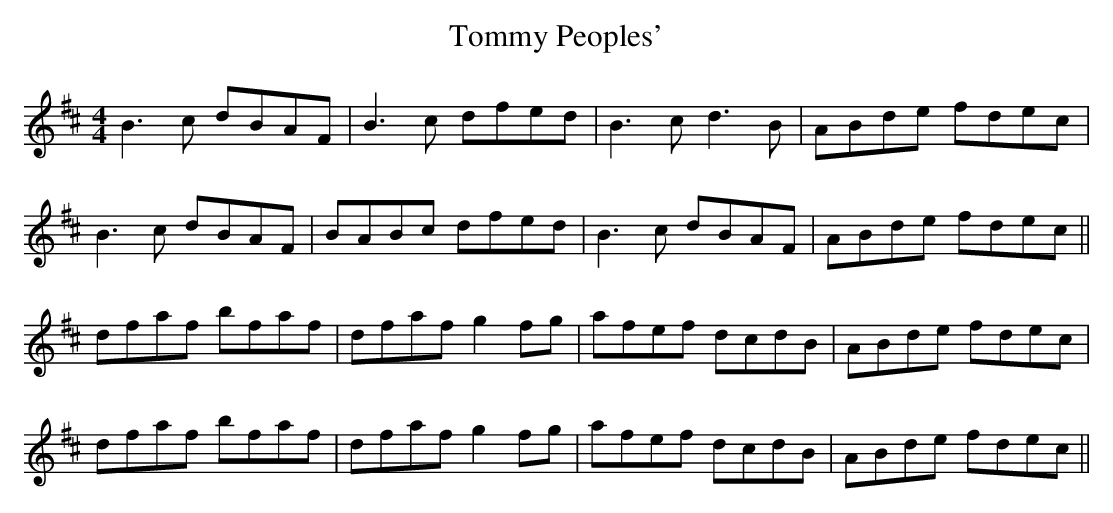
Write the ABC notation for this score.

X:1
T: Tommy Peoples'
M: 4/4
L: 1/8
K: Bmin
B3c dBAF|B3c dfed|B3c d3B|ABde fdec|
B3c dBAF|BABc dfed|B3c dBAF|ABde fdec||
dfaf bfaf|dfaf g2 fg|afef dcdB|ABde fdec|
dfaf bfaf|dfaf g2 fg|afef dcdB|ABde fdec||
